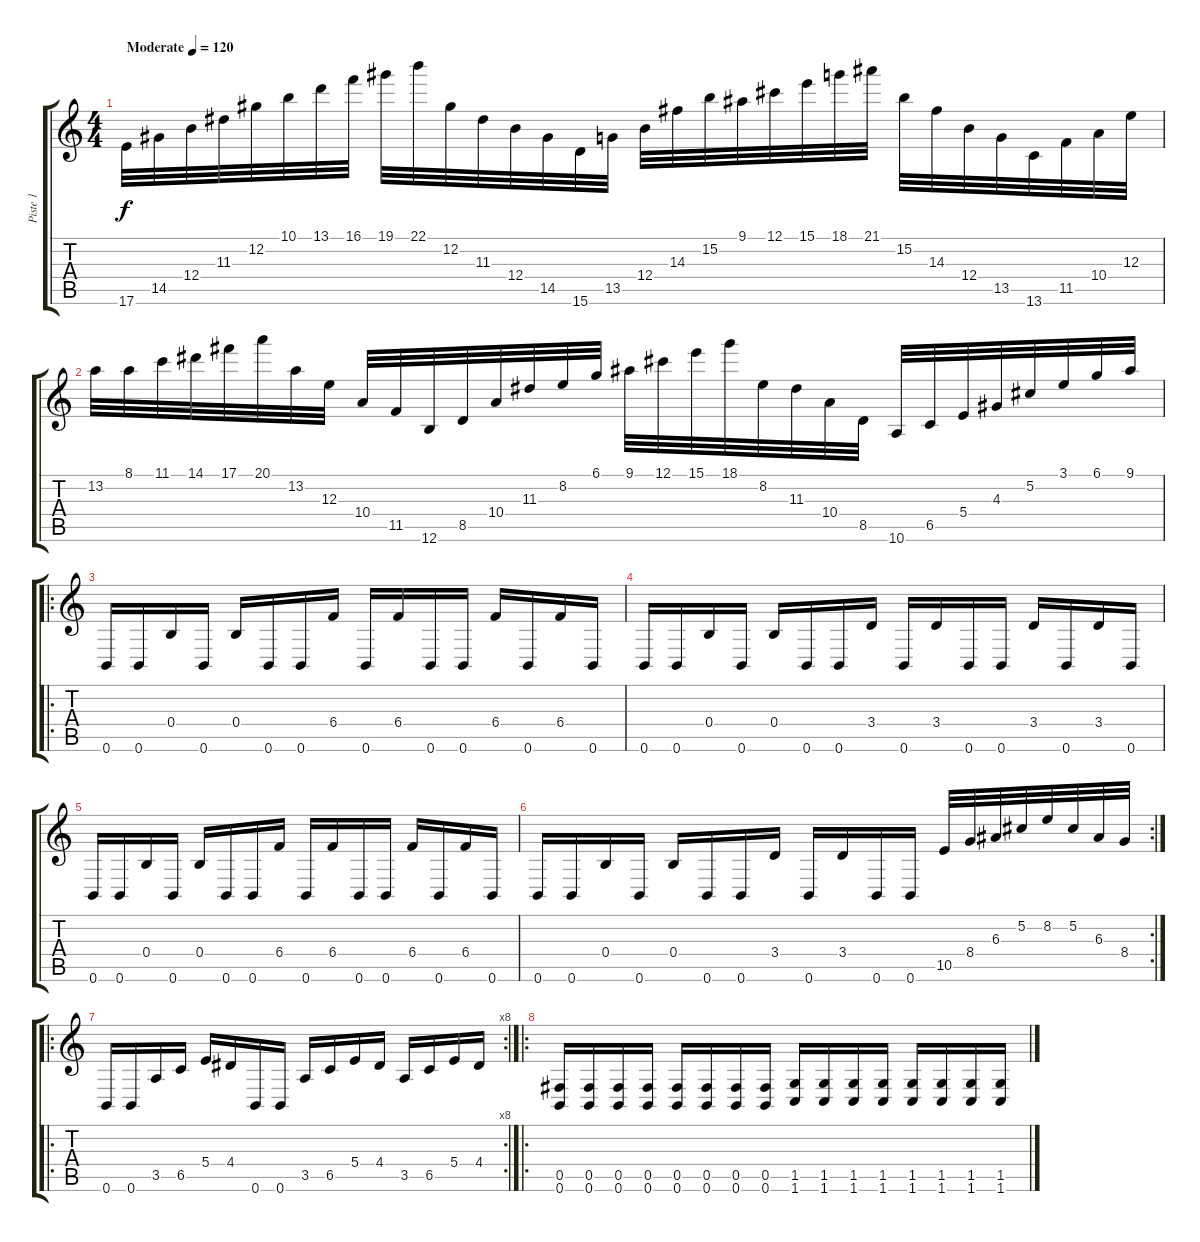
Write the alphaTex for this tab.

\track ("Piste 1" "Piste 1") {instrument distortionguitar}
\staff {score tabs}
\tuning (Db4 Ab3 E3 B2 Gb2 B1) {hide}
\ts (4 4)
\tempo (120 "Moderate")
\clef g2
\ks c
17.6.32{dy f instrument distortionguitar} 14.5.32 12.4.32 11.3.32 12.2.32 10.1.32 13.1.32 16.1.32 19.1.32 22.1.32 12.2.32 11.3.32 12.4.32 14.5.32 15.6.32 13.5.32 12.4.32 14.3.32 15.2.32 9.1.32 12.1.32 15.1.32 18.1.32 21.1.32 15.2.32 14.3.32 12.4.32 13.5.32 13.6.32 11.5.32 10.4.32 12.3.32 |
13.2.32 8.1.32 11.1.32 14.1.32 17.1.32 20.1.32 13.2.32 12.3.32 10.4.32 11.5.32 12.6.32 8.5.32 10.4.32 11.3.32 8.2.32 6.1.32 9.1.32 12.1.32 15.1.32 18.1.32 8.2.32 11.3.32 10.4.32 8.5.32 10.6.32 6.5.32 5.4.32 4.3.32 5.2.32 3.1.32 6.1.32 9.1.32 |
\ro
0.6.16 0.6.16 0.4.16 0.6.16 0.4.16 0.6.16 0.6.16 6.4.16 0.6.16 6.4.16 0.6.16 0.6.16 6.4.16 0.6.16 6.4.16 0.6.16 |
0.6.16 0.6.16 0.4.16 0.6.16 0.4.16 0.6.16 0.6.16 3.4.16 0.6.16 3.4.16 0.6.16 0.6.16 3.4.16 0.6.16 3.4.16 0.6.16 |
0.6.16 0.6.16 0.4.16 0.6.16 0.4.16 0.6.16 0.6.16 6.4.16 0.6.16 6.4.16 0.6.16 0.6.16 6.4.16 0.6.16 6.4.16 0.6.16 |
\rc 2
0.6.16 0.6.16 0.4.16 0.6.16 0.4.16 0.6.16 0.6.16 3.4.16 0.6.16 3.4.16 0.6.16 0.6.16 10.5.32 8.4.32 6.3.32 5.2.32 8.2.32 5.2.32 6.3.32 8.4.32 |
\ro
\rc 8
0.6.16 0.6.16 3.5.16 6.5.16 5.4.16 4.4.16 0.6.16 0.6.16 3.5.16 6.5.16 5.4.16 4.4.16 3.5.16 6.5.16 5.4.16 4.4.16 |
\ro
(0.5 0.6).16 (0.5 0.6).16 (0.5 0.6).16 (0.5 0.6).16 (0.5 0.6).16 (0.5 0.6).16 (0.5 0.6).16 (0.5 0.6).16 (1.5 1.6).16 (1.5 1.6).16 (1.5 1.6).16 (1.5 1.6).16 (1.5 1.6).16 (1.5 1.6).16 (1.5 1.6).16 (1.5 1.6).16
